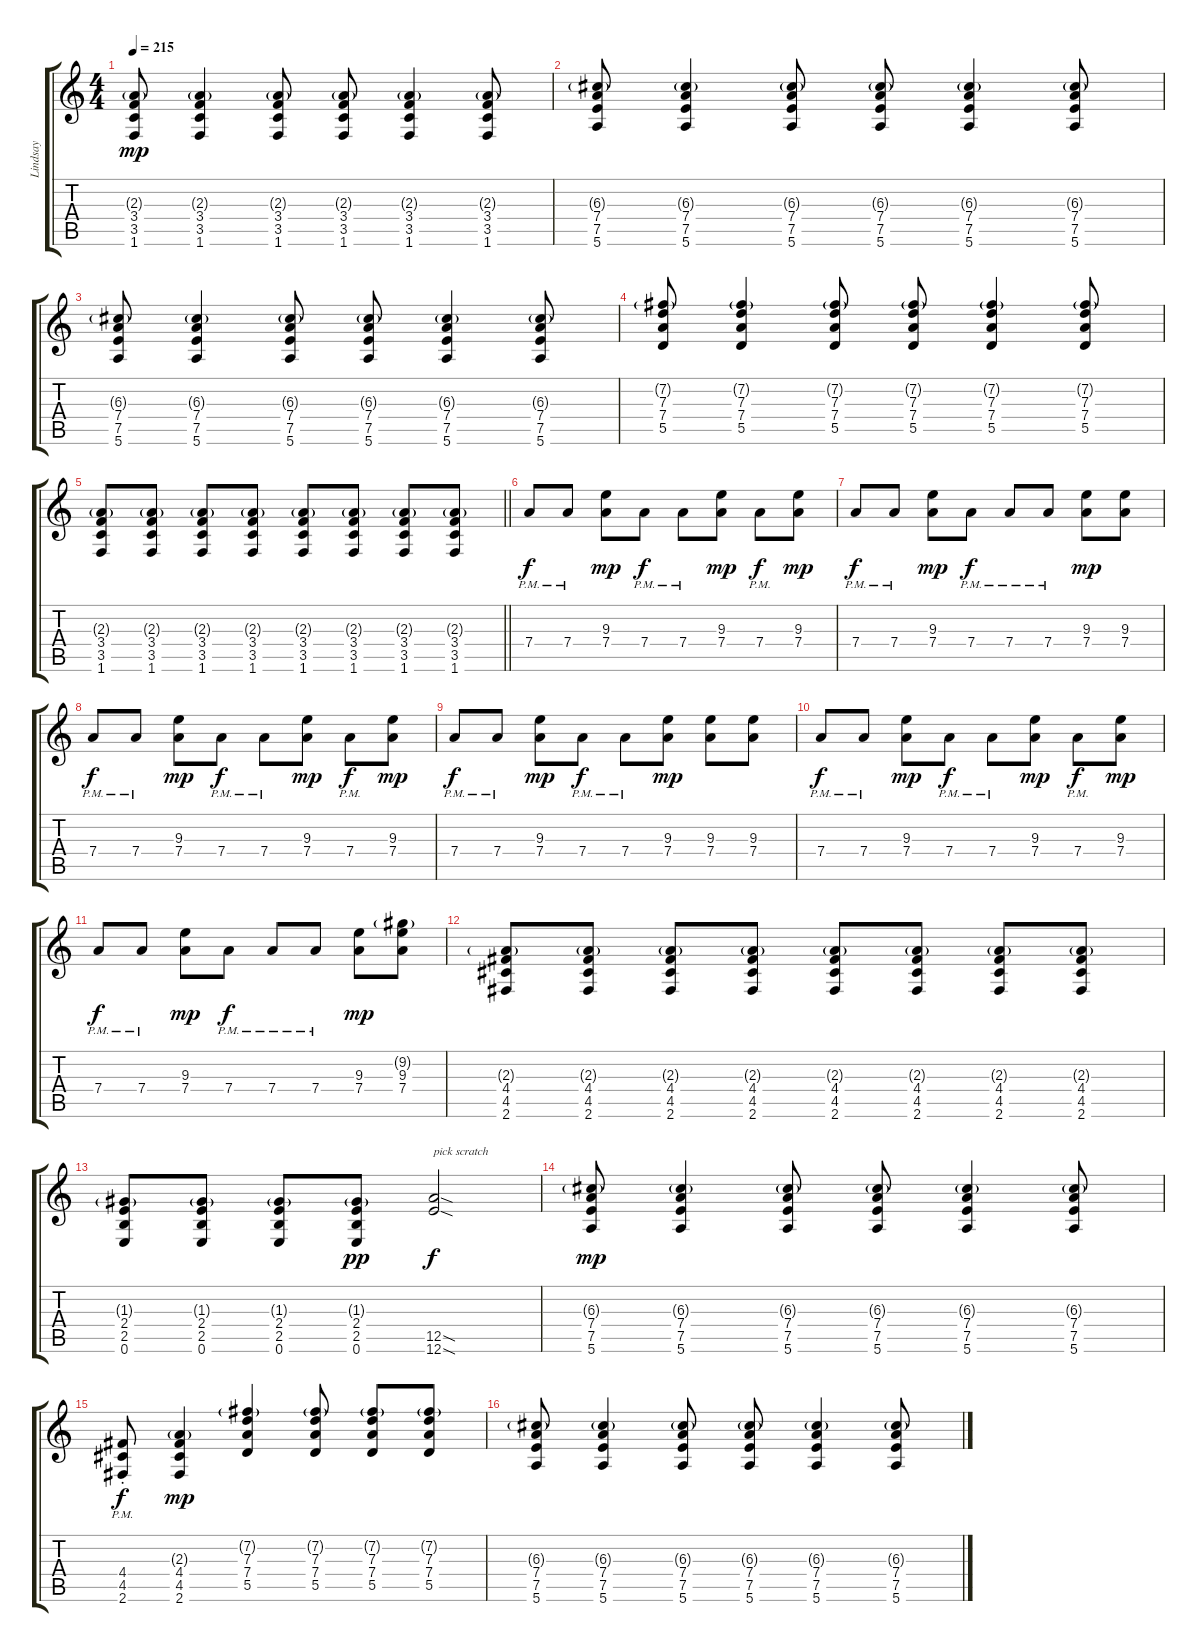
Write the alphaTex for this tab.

\track ("Lindsay" "Lindsay") {instrument distortionguitar}
\staff {score tabs}
\tuning (E4 B3 G3 D3 A2 E2) {hide}
\ts (4 4)
\tempo 215
\clef g2
\ks c
(2.3{g} 3.4 3.5 1.6).8{dy mp} (2.3{g} 3.4 3.5 1.6).4 (2.3{g} 3.4 3.5 1.6).8 (2.3{g} 3.4 3.5 1.6).8 (2.3{g} 3.4 3.5 1.6).4 (2.3{g} 3.4 3.5 1.6).8 |
(6.3{g} 7.4 7.5 5.6).8 (6.3{g} 7.4 7.5 5.6).4 (6.3{g} 7.4 7.5 5.6).8 (6.3{g} 7.4 7.5 5.6).8 (6.3{g} 7.4 7.5 5.6).4 (6.3{g} 7.4 7.5 5.6).8 |
(6.3{g} 7.4 7.5 5.6).8 (6.3{g} 7.4 7.5 5.6).4 (6.3{g} 7.4 7.5 5.6).8 (6.3{g} 7.4 7.5 5.6).8 (6.3{g} 7.4 7.5 5.6).4 (6.3{g} 7.4 7.5 5.6).8 |
(7.2{g} 7.3 7.4 5.5).8 (7.2{g} 7.3 7.4 5.5).4 (7.2{g} 7.3 7.4 5.5).8 (7.2{g} 7.3 7.4 5.5).8 (7.2{g} 7.3 7.4 5.5).4 (7.2{g} 7.3 7.4 5.5).8 |
\barLineRight lightlight
(2.3{g} 3.4 3.5 1.6).8 (2.3{g} 3.4 3.5 1.6).8 (2.3{g} 3.4 3.5 1.6).8 (2.3{g} 3.4 3.5 1.6).8 (2.3{g} 3.4 3.5 1.6).8 (2.3{g} 3.4 3.5 1.6).8 (2.3{g} 3.4 3.5 1.6).8 (2.3{g} 3.4 3.5 1.6).8 |
\section ("" "")
7.4{pm}.8{dy f} 7.4{pm}.8 (9.3 7.4).8{dy mp} 7.4{pm}.8{dy f} 7.4{pm}.8 (9.3 7.4).8{dy mp} 7.4{pm}.8{dy f} (9.3 7.4).8{dy mp} |
7.4{pm}.8{dy f} 7.4{pm}.8 (9.3 7.4).8{dy mp} 7.4{pm}.8{dy f} 7.4{pm}.8 7.4{pm}.8 (9.3 7.4).8{dy mp} (9.3 7.4).8 |
7.4{pm}.8{dy f} 7.4{pm}.8 (9.3 7.4).8{dy mp} 7.4{pm}.8{dy f} 7.4{pm}.8 (9.3 7.4).8{dy mp} 7.4{pm}.8{dy f} (9.3 7.4).8{dy mp} |
7.4{pm}.8{dy f} 7.4{pm}.8 (9.3 7.4).8{dy mp} 7.4{pm}.8{dy f} 7.4{pm}.8 (9.3 7.4).8{dy mp} (9.3 7.4).8 (9.3 7.4).8 |
7.4{pm}.8{dy f} 7.4{pm}.8 (9.3 7.4).8{dy mp} 7.4{pm}.8{dy f} 7.4{pm}.8 (9.3 7.4).8{dy mp} 7.4{pm}.8{dy f} (9.3 7.4).8{dy mp} |
7.4{pm}.8{dy f} 7.4{pm}.8 (9.3 7.4).8{dy mp} 7.4{pm}.8{dy f} 7.4{pm}.8 7.4{pm}.8 (9.3 7.4).8{dy mp} (9.2{g} 9.3 7.4).8 |
(2.3{g} 4.4 4.5 2.6).8 (2.3{g} 4.4 4.5 2.6).8 (2.3{g} 4.4 4.5 2.6).8 (2.3{g} 4.4 4.5 2.6).8 (2.3{g} 4.4 4.5 2.6).8 (2.3{g} 4.4 4.5 2.6).8 (2.3{g} 4.4 4.5 2.6).8 (2.3{g} 4.4 4.5 2.6).8 |
(1.3{g} 2.4 2.5 0.6).8 (1.3{g} 2.4 2.5 0.6).8 (1.3{g} 2.4 2.5 0.6).8 (1.3{g} 2.4 2.5 0.6).8{dy pp} (12.5{sod} 12.6{sod}).2{txt "pick scratch" dy f} |
(6.3{g} 7.4 7.5 5.6).8{dy mp} (6.3{g} 7.4 7.5 5.6).4 (6.3{g} 7.4 7.5 5.6).8 (6.3{g} 7.4 7.5 5.6).8 (6.3{g} 7.4 7.5 5.6).4 (6.3{g} 7.4 7.5 5.6).8 |
(4.4{pm st} 4.5{pm st} 2.6{pm st}).8{dy f} (2.3{g} 4.4 4.5 2.6).4{dy mp} (7.2{g} 7.3 7.4 5.5).4 (7.2{g} 7.3 7.4 5.5).8 (7.2{g} 7.3 7.4 5.5).8 (7.2{g} 7.3 7.4 5.5).8 |
(6.3{g} 7.4 7.5 5.6).8 (6.3{g} 7.4 7.5 5.6).4 (6.3{g} 7.4 7.5 5.6).8 (6.3{g} 7.4 7.5 5.6).8 (6.3{g} 7.4 7.5 5.6).4 (6.3{g} 7.4 7.5 5.6).8
